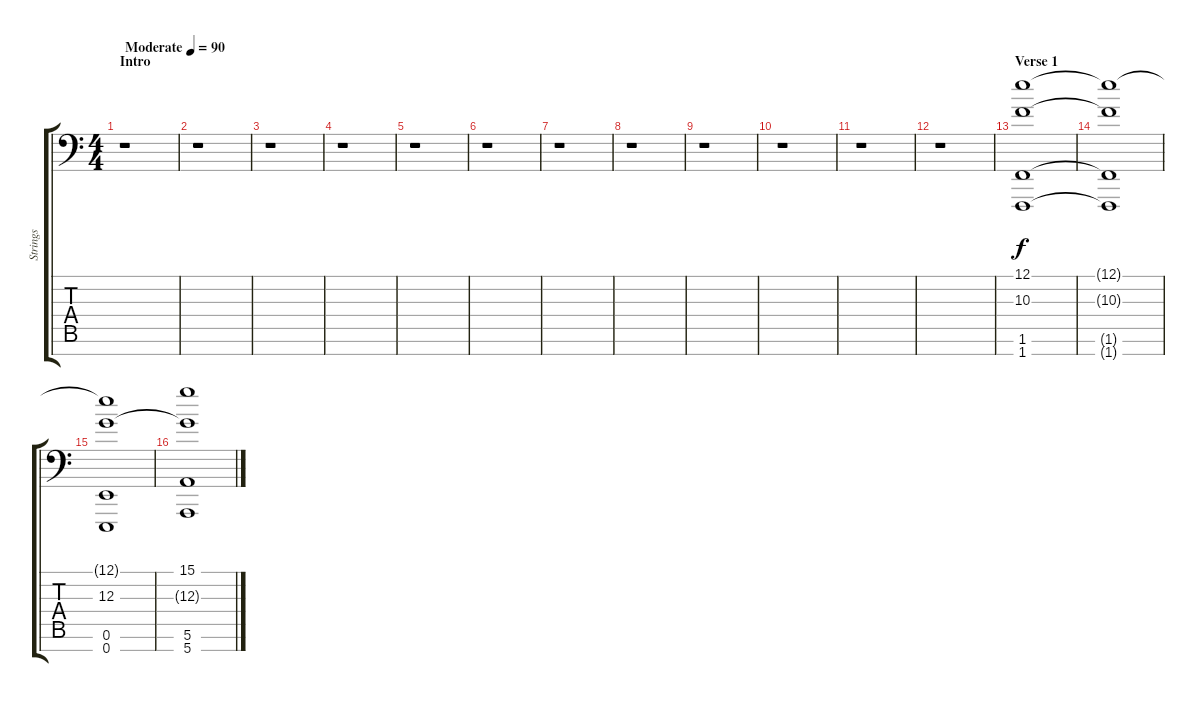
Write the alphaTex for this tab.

\track ("Strings" "Strings") {instrument pad8sweep}
\staff {score tabs}
\tuning (E4 B3 G3 D3 A2 E2 E1) {hide}
\ts (4 4)
\section ("" "Intro")
\tempo (90 "Moderate")
\clef f4
\ks c
r.1{dy f instrument pad8sweep} |
r.1 |
r.1 |
r.1 |
\section ("" "")
r.1 |
r.1 |
r.1 |
r.1 |
r.1 |
r.1 |
r.1 |
r.1 |
\section ("" "Verse 1")
(12.1 10.3 1.6 1.7).1 |
(12.1{t} 10.3{t} 1.6{t} 1.7{t}).1 |
(12.1{t} 12.3 0.6 0.7).1 |
(15.1 12.3{t} 5.6 5.7).1
